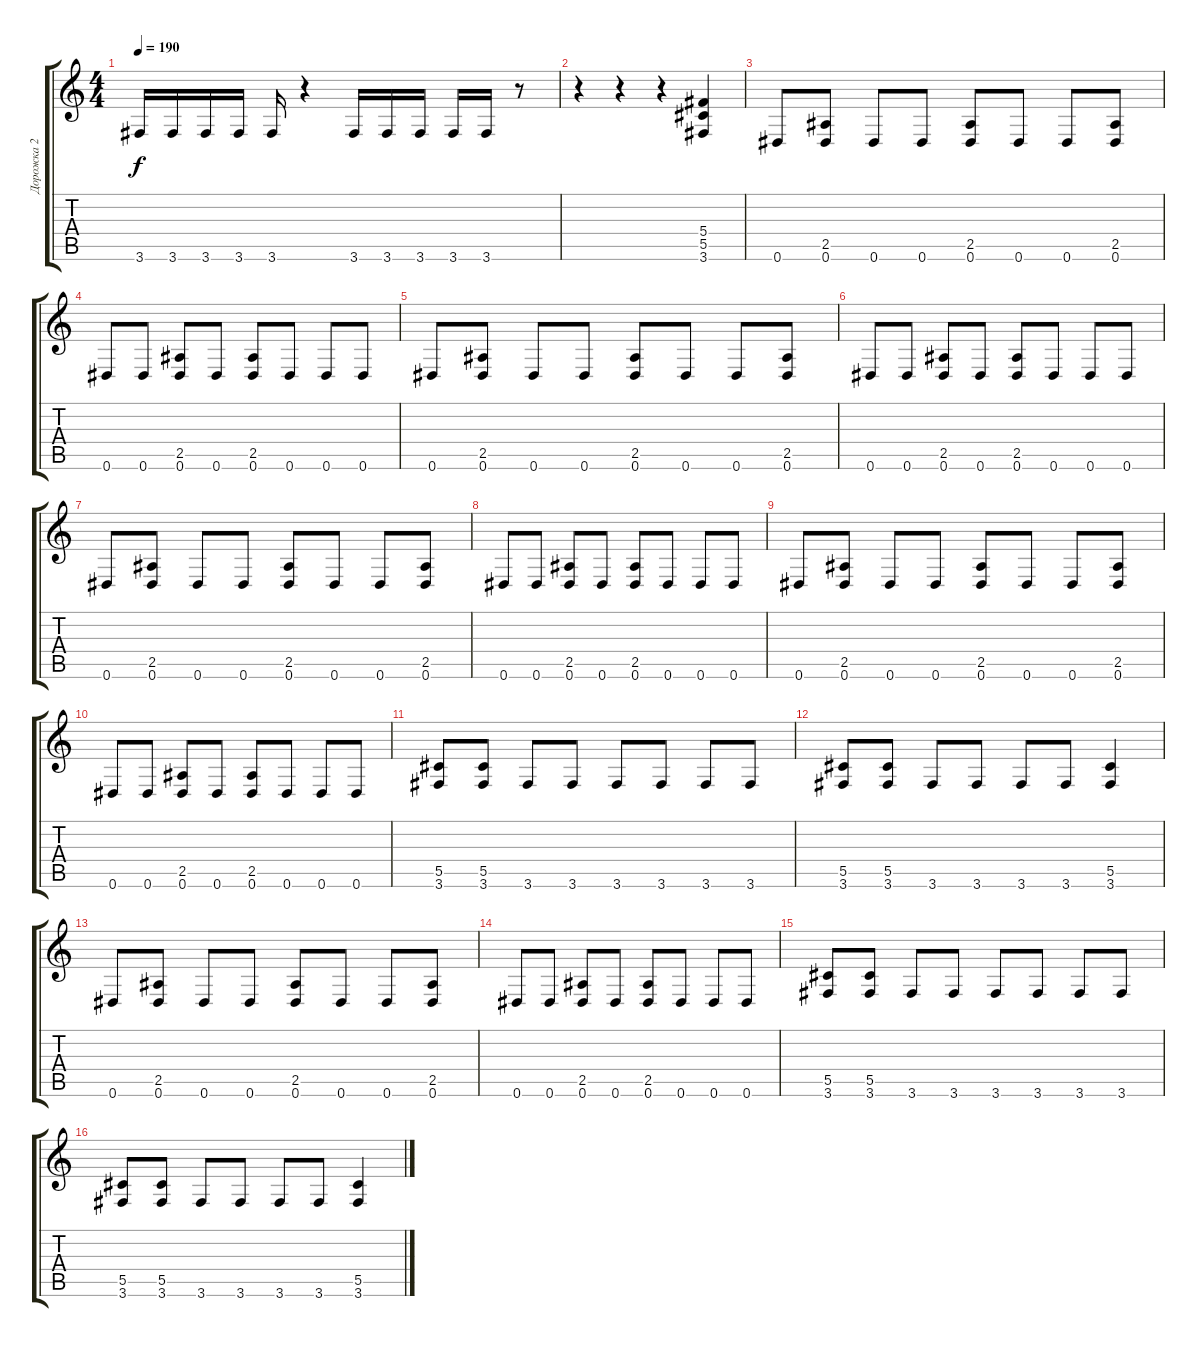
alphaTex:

\track ("Дорожка 2" "Дорожка 2") {instrument distortionguitar}
\staff {score tabs}
\tuning (Eb4 Bb3 Gb3 Db3 Ab2 Eb2) {hide}
\ts (4 4)
\tempo 190
\clef g2
\ks c
3.6.16{dy f} 3.6.16 3.6.16 3.6.16 3.6.16 r.4 3.6.16 3.6.16 3.6.16 3.6.16 3.6.16 r.8 |
r.4 r.4 r.4 (5.4 5.5 3.6).4 |
0.6.8 (2.5 0.6).8 0.6.8 0.6.8 (2.5 0.6).8 0.6.8 0.6.8 (2.5 0.6).8 |
0.6.8 0.6.8 (2.5 0.6).8 0.6.8 (2.5 0.6).8 0.6.8 0.6.8 0.6.8 |
0.6.8 (2.5 0.6).8 0.6.8 0.6.8 (2.5 0.6).8 0.6.8 0.6.8 (2.5 0.6).8 |
0.6.8 0.6.8 (2.5 0.6).8 0.6.8 (2.5 0.6).8 0.6.8 0.6.8 0.6.8 |
0.6.8 (2.5 0.6).8 0.6.8 0.6.8 (2.5 0.6).8 0.6.8 0.6.8 (2.5 0.6).8 |
0.6.8 0.6.8 (2.5 0.6).8 0.6.8 (2.5 0.6).8 0.6.8 0.6.8 0.6.8 |
0.6.8 (2.5 0.6).8 0.6.8 0.6.8 (2.5 0.6).8 0.6.8 0.6.8 (2.5 0.6).8 |
0.6.8 0.6.8 (2.5 0.6).8 0.6.8 (2.5 0.6).8 0.6.8 0.6.8 0.6.8 |
(5.5 3.6).8 (5.5 3.6).8 3.6.8 3.6.8 3.6.8 3.6.8 3.6.8 3.6.8 |
(5.5 3.6).8 (5.5 3.6).8 3.6.8 3.6.8 3.6.8 3.6.8 (5.5 3.6).4 |
0.6.8 (2.5 0.6).8 0.6.8 0.6.8 (2.5 0.6).8 0.6.8 0.6.8 (2.5 0.6).8 |
0.6.8 0.6.8 (2.5 0.6).8 0.6.8 (2.5 0.6).8 0.6.8 0.6.8 0.6.8 |
(5.5 3.6).8 (5.5 3.6).8 3.6.8 3.6.8 3.6.8 3.6.8 3.6.8 3.6.8 |
(5.5 3.6).8 (5.5 3.6).8 3.6.8 3.6.8 3.6.8 3.6.8 (5.5 3.6).4
